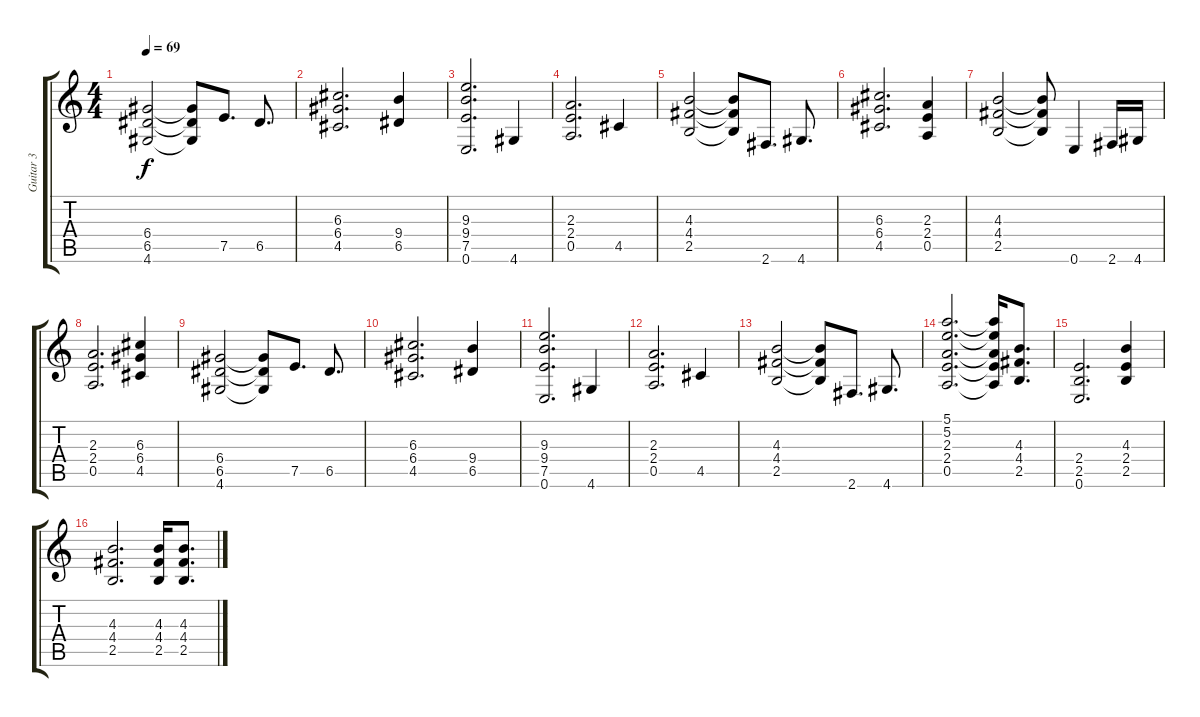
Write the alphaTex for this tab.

\track ("Guitar 3" "Guitar 3") {instrument overdrivenguitar}
\staff {score tabs}
\tuning (E4 B3 G3 D3 A2 E2) {hide}
\ts (4 4)
\tempo 69
\clef g2
\ks c
(6.4 6.5 4.6).2{dy f} (6.4{t} 6.5{t} 4.6{t}).8 7.5.8{d} 6.5.8{d} |
(6.3 6.4 4.5).2{d} (9.4 6.5).4 |
(9.3 9.4 7.5 0.6).2{d} 4.6.4 |
(2.3 2.4 0.5).2{d} 4.5.4 |
(4.3 4.4 2.5).2 (4.3{t} 4.4{t} 2.5{t}).8 2.6.8{d} 4.6.8{d} |
(6.3 6.4 4.5).2{d} (2.3 2.4 0.5).4 |
(4.3 4.4 2.5).2 (4.3{t} 4.4{t} 2.5{t}).8 0.6.4 2.6.16 4.6.16 |
(2.3 2.4 0.5).2{d} (6.3 6.4 4.5).4 |
(6.4 6.5 4.6).2 (6.4{t} 6.5{t} 4.6{t}).8 7.5.8{d} 6.5.8{d} |
(6.3 6.4 4.5).2{d} (9.4 6.5).4 |
(9.3 9.4 7.5 0.6).2{d} 4.6.4 |
(2.3 2.4 0.5).2{d} 4.5.4 |
(4.3 4.4 2.5).2 (4.3{t} 4.4{t} 2.5{t}).8 2.6.8{d} 4.6.8{d} |
(5.1 5.2 2.3 2.4 0.5).2{d} (5.1{t} 5.2{t} 2.3{t} 2.4{t} 0.5{t}).16 (4.3 4.4 2.5).8{d} |
(2.4 2.5 0.6).2{d} (4.3 2.4 2.5).4 |
(4.3 4.4 2.5).2{d} (4.3 4.4 2.5).16 (4.3 4.4 2.5).8{d}
